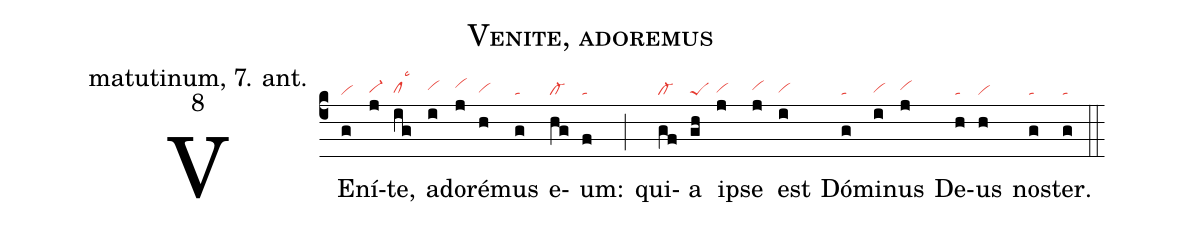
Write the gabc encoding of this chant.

name: Venite, adoremus;
office-part: matutinum, 7. ant.;
mode: 8;
nabc-lines: 1;
%%
(c4)
VE(g|vi)ní(j|vi-hg)te,(ig|clhglsc3) ad(i|vihh)o(j|vihi)ré(h|vihg)mus(g|ta) e(hg|cl-)um:(f|ta) (;)
qui(gf|cl-)a(gh|peS) ip(j|vihg)se(j|vihh) est(i|vihg) Dó(g|ta)mi(i|vihg)nus(j|vihh) De(h|ta)us(h|vi) nos(g|ta)ter.(g|ta) (::)
